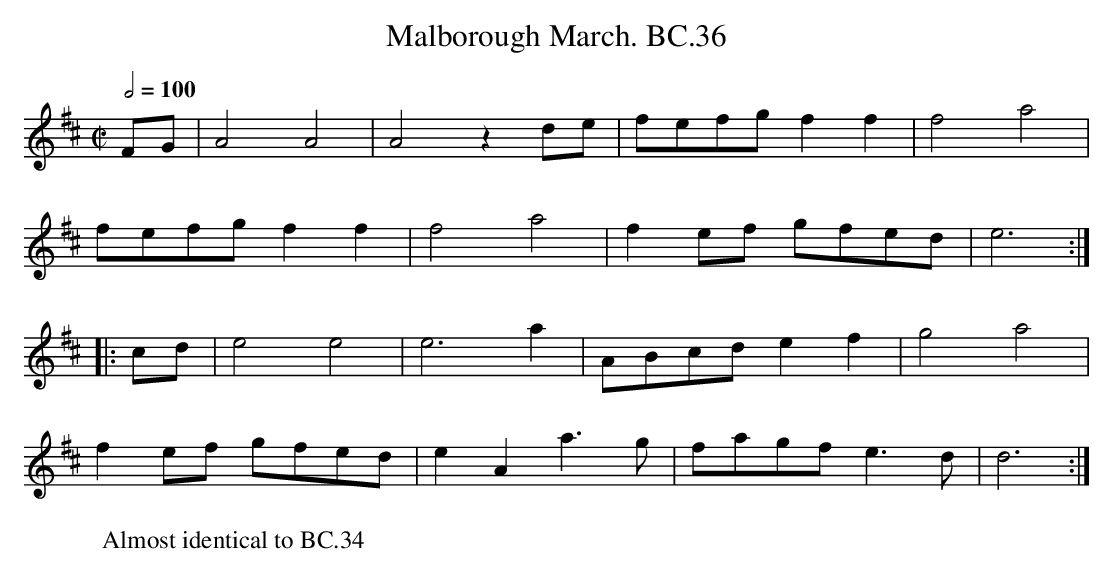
X:1
T:Malborough March. BC.36
M:C|
L:1/4
Q:1/2=100
K:D
F/G/|A2 A2|A2 z d/e/|f/e/f/g/f f|f2 a2|
f/e/f/g/ f f|f2 a2|fe/f/ g/f/e/d/|/e3:|
|:c/d/|e2 e2|e3 a|A/B/c/d/ e f|g2 a2|
f e/f/ g/f/e/d/|eAa>g|f/a/g/f/ e>d|d3:|
W:Almost identical to BC.34
